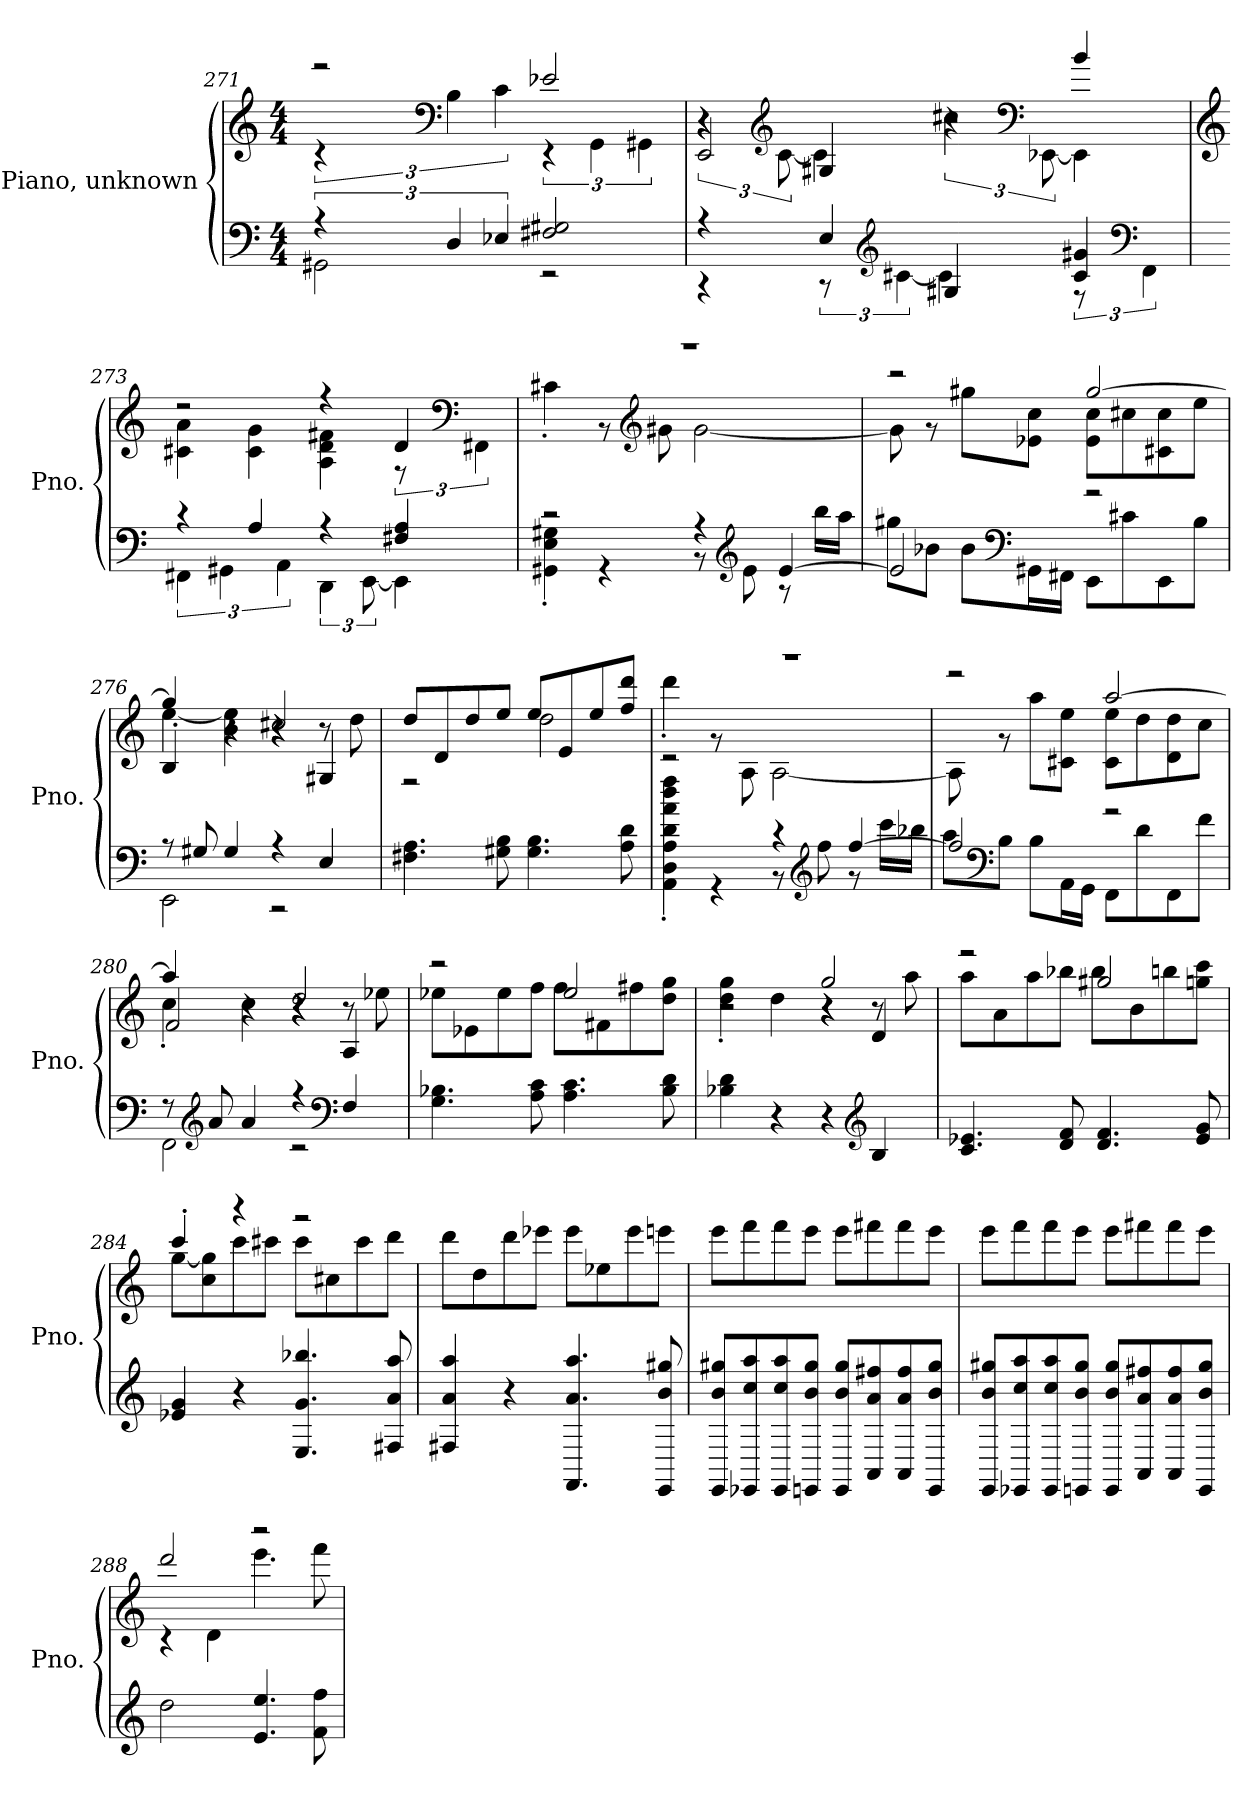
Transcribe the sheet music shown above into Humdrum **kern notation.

**kern	**kern
*part1	*part1
*staff2	*staff1
*I"Piano, unknown	*
*I'Pno.	*
*clefF4	*clefG2
*k[]	*k[]
*M4/4	*M4/4
=271	=271
*^	*^
6r	2GG#X\	2r	6r
*	*	*clefF4	*
6D/	.	.	6B\
6E-X/	.	.	6c\
2F#X/ 2G#X/	2r	2e-X/	6r
.	.	.	6GG\
.	.	.	6GG#X\
!!LO:LB:g=z
=272	=272	=272	=272
*	*	*	*^
4r	4r	4r	6r	2EE/
*	*	*clefG2	*	*
.	.	.	[12c\	.
4E/	12r	4G#X/	4c\]	.
*clefG2	*	*	*	*
.	[6c#X\	.	.	.
4G#X/	4c#\]	4r	6cc#X\	2r
*	*	*clefF4	*	*
.	.	.	[12EE-X\	.
4c#/ 4g#X/	12r	4b/	4EE-\]	.
*clefF4	*	*	*	*
.	6FF\	.	.	.
*	*	*v	*v	*v
=273	=273	=273
*	*	*clefG2
*	*	*^
4r	6FF#X\	2r	4c#X\ 4a\
.	6GG#X\	.	.
4A/	.	.	4c#\ 4g\
.	6AA\	.	.
4r	6DD\	4r	4A\ 4d\ 4f#X\
.	[12EE\	.	.
4F#X/ 4A/	4EE\]	4d/	12r
*	*	*clefF4	*
.	.	.	6FF#X\
!!LO:LB:g=z	!!
=274	=274	=274	=274
2r	4GG#X\' 4E\' 4G#X\'	1r	4c#X'\
.	4r	.	8r
*	*	*clefG2	*
.	.	.	8g#X\
4r	8r	.	[2g#\
*clefG2	*	*	*
.	8e\	.	.
[4e/	8r	.	.
.	16bb\LL	.	.
.	16aa\JJ	.	.
=275	=275	=275	=275
2e/]	8gg#X\L	2r	8g#\]
.	8b-X\J	.	8r
.	8b-\L	.	8gg#X\L
*clefF4	*	*	*
.	16GG#X\L	.	8e-X\ 8cc\J
.	16FF#X\JJ	.	.
2r	8EE\L	[2gg#/	8e-\ 8cc\L
.	8c#X\	.	8cc#X\
.	8EE\	.	8c#X\ 8cc#\
.	8B\J	.	8ee\J
=276	=276	=276	=276
*	*	*	*^
8r	2EE\	4gg#/]	[4ee\	4B'/
8G#X/	.	.	.	.
4G#/	.	4r	4b\ 4ee\]	4r
4r	2r	2cc#X/	4r	4r
4E/	.	.	8r	4G#X/
.	.	.	8dd\	.
*v	*v	*	*	*
*	*	*v	*v
!!LO:PB:g=z
=277	=277	=277
4.F#X\ 4.A\	8dd/L	2r
.	8d/	.
.	8dd/	.
8G#X\ 8B\	8ee/J	.
4.G#\ 4.B\	8ee/L	2dd\
.	8e/	.
.	8ee/	.
8A\ 8d\	8ff/ 8ddd/J	.
=278	=278	=278
*^	*	*
2r	4AA\' 4D\' 4A\' 4d\' 4a\' 4dd\' 4ff\'	1r	4ddd'\
.	4r	.	8r
.	.	.	8A\
4r	8r	.	[2A\
*clefG2	*	*	*
.	8ff\	.	.
[4ff/	8r	.	.
.	16ccc\LL	.	.
.	16bb-X\JJ	.	.
=279	=279	=279	=279
2ff/]	8aa\L	2r	8A\]
*clefF4	*	*	*
.	8B\J	.	8r
.	8B\L	.	8aa\L
.	16AA\L	.	8c#X\ 8ee\J
.	16GG\JJ	.	.
2r	8FF\L	[2aa/	8c#\ 8ee\L
.	8d\	.	8dd\
.	8FF\	.	8d\ 8dd\
.	8f\J	.	8cc\J
=280	=280	=280	=280
*	*	*	*^
8r	2FF\	4aa/]	4cc'\	2f/
*clefG2	*	*	*	*
8a/	.	.	.	.
4a/	.	4r	4cc\	.
4r	2r	2dd/	4r	4r
*clefF4	*	*	*	*
4F/	.	.	8r	4A/
.	.	.	8ee-X\	.
*v	*v	*	*	*
*	*	*v	*v
!!LO:LB:g=z
=281	=281	=281
4.G\ 4.B-X\	2r	8ee-X\L
.	.	8e-X\
.	.	8ee-\
8A\ 8c\	.	8ff\J
4.A\ 4.c\	2ee-/	8ff\L
.	.	8f#X\
.	.	8ff#X\
8B-\ 8d\	.	8dd\ 8gg\J
=282	=282	=282
*	*	*^
4B-X\ 4d\	2r	4dd\' 4gg\'	2r
4r	.	4dd\	.
4r	2gg/	4r	4r
*clefG2	*	*	*
4B-/	.	8r	4d/
.	.	8aa\	.
*	*	*v	*v
=283	=283	=283
4.c/ 4.e-X/	2r	8aa\L
.	.	8a\
.	.	8aa\
8d/ 8f/	.	8bb-X\J
4.d/ 4.f/	2gg#X/	8bb-\L
.	.	8b\
.	.	8bbn\
8e-/ 8g/	.	8ggn\ 8ccc\J
=284	=284	=284
4e-X/ 4g/	4ccc'/	[8gg\L
.	.	8cc\ 8gg\]
4r	4r	8ccc\
.	.	8ccc#X\J
4.E/ 4.g/ 4.bb-X/	2r	8ccc#\L
.	.	8cc#X\
.	.	8ccc#\
8F#X/ 8a/ 8aa/	.	8ddd\J
*	*v	*v
!!LO:LB:g=z
=285	=285
4F#X/ 4a/ 4aa/	8ddd\L
.	8dd\
4r	8ddd\
.	8eee-X\J
4.FF/ 4.a/ 4.aa/	8eee-\L
.	8ee-X\
.	8eee-\
8EE/ 8b/ 8gg#X/	8eeen\J
=286	=286
8EE/ 8b/ 8gg#X/L	8eee\L
8EE-X/ 8cc/ 8aa/	8fff\
8EE-/ 8cc/ 8aa/	8fff\
8EEn/ 8b/ 8gg#/J	8eee\J
8EE/ 8b/ 8gg#/L	8eee\L
8AA/ 8a/ 8ff#X/	8fff#X\
8AA/ 8a/ 8ff#/	8fff#\
8EE/ 8b/ 8gg#/J	8eee\J
=287	=287
8EE/ 8b/ 8gg#X/L	8eee\L
8EE-X/ 8cc/ 8aa/	8fff\
8EE-/ 8cc/ 8aa/	8fff\
8EEn/ 8b/ 8gg#/J	8eee\J
8EE/ 8b/ 8gg#/L	8eee\L
8AA/ 8a/ 8ff#X/	8fff#X\
8AA/ 8a/ 8ff#/	8fff#\
8EE/ 8b/ 8gg#/J	8eee\J
=288	=288
*	*^
2dd\	2ddd/	4r
.	.	4d\
4.e/ 4.ee/	2r	4.eee\
8f\ 8ff\	.	8fff\
*	*v	*v
=	=
*-	*-
